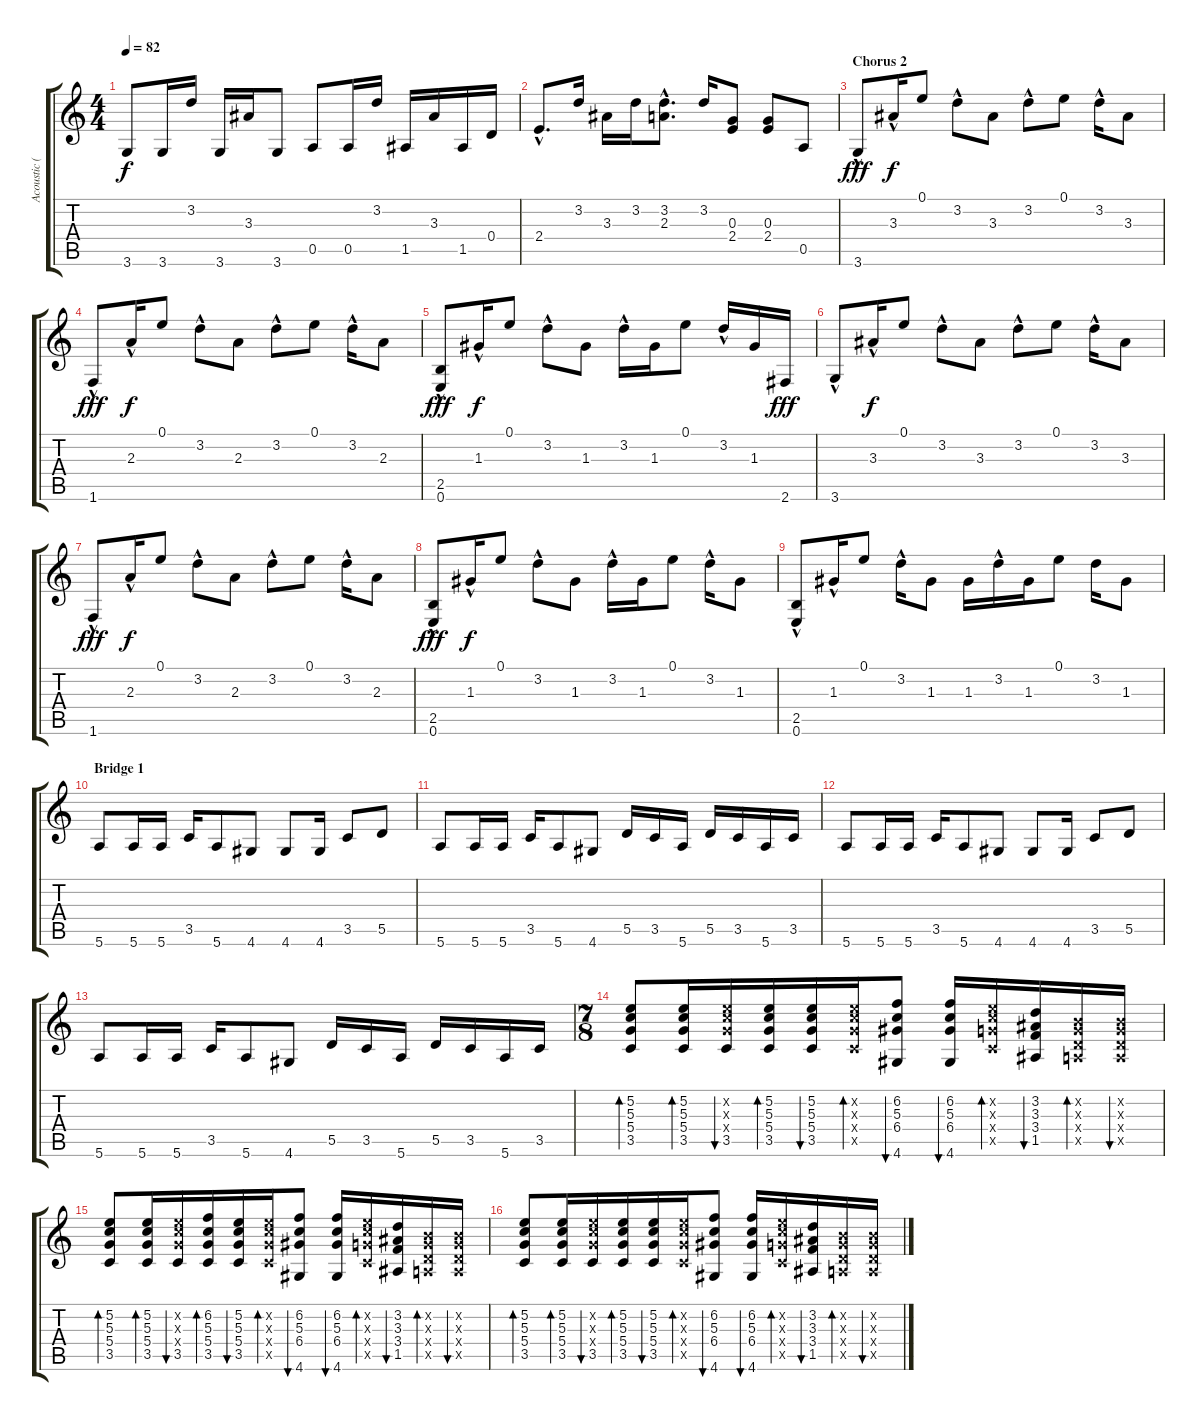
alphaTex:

\track ("Acoustic (thom)" "Acoustic (") {instrument acousticguitarsteel}
\staff {score tabs}
\tuning (E4 B3 G3 D3 A2 E2) {hide}
\ts (4 4)
\tempo 82
\clef g2
\ks c
3.6.8{dy f} 3.6.16 3.2.16 3.6.16 3.3.16 3.6.8 0.5.8 0.5.16 3.2.16 1.5.16 3.3.16 1.5.16 0.4.16 |
2.4{hac}.8{d} 3.2.16 3.3.16 3.2.16 (3.2{hac} 2.3{hac}).8{d} 3.2.16 (0.3 2.4).8 (0.3 2.4).8 0.5.8 |
\section ("" "Chorus 2")
3.6{hac}.8{dy fff} 3.3{hac}.16{dy f} 0.1.8 3.2{hac}.8 3.3.8 3.2{hac}.8 0.1.8 3.2{hac}.16 3.3.8 |
1.6{hac}.8{dy fff} 2.3{hac}.16{dy f} 0.1.8 3.2{hac}.8 2.3.8 3.2{hac}.8 0.1.8 3.2{hac}.16 2.3.8 |
(2.5{hac} 0.6{hac}).8{dy fff} 1.3{hac}.16{dy f} 0.1.8 3.2{hac}.8 1.3.8 3.2{hac}.16 1.3.16 0.1.8 3.2{hac}.16 1.3.16 2.6.16{dy fff} |
3.6{hac}.8 3.3{hac}.16{dy f} 0.1.8 3.2{hac}.8 3.3.8 3.2{hac}.8 0.1.8 3.2{hac}.16 3.3.8 |
1.6{hac}.8{dy fff} 2.3{hac}.16{dy f} 0.1.8 3.2{hac}.8 2.3.8 3.2{hac}.8 0.1.8 3.2{hac}.16 2.3.8 |
(2.5{hac} 0.6{hac}).8{dy fff} 1.3{hac}.16{dy f} 0.1.8 3.2{hac}.8 1.3.8 3.2{hac}.16 1.3.16 0.1.8 3.2{hac}.16 1.3.8 |
(2.5{hac} 0.6{hac}).8 1.3{hac}.16 0.1.8 3.2{hac}.16 1.3.8 1.3.16 3.2{hac}.16 1.3.16 0.1.8 3.2.16 1.3.8 |
\section ("" "Bridge 1")
5.6.8 5.6.16 5.6.16 3.5.16 5.6.8 4.6.8 4.6.8 4.6.16 3.5.8 5.5.8 |
5.6.8 5.6.16 5.6.16 3.5.16 5.6.8 4.6.8 5.5.16 3.5.16 5.6.16 5.5.16 3.5.16 5.6.16 3.5.16 |
5.6.8 5.6.16 5.6.16 3.5.16 5.6.8 4.6.8 4.6.8 4.6.16 3.5.8 5.5.8 |
5.6.8 5.6.16 5.6.16 3.5.16 5.6.8 4.6.8 5.5.16 3.5.16 5.6.16 5.5.16 3.5.16 5.6.16 3.5.16 |
\ts (7 8)
(5.2 5.3 5.4 3.5).8{bd 30} (5.2 5.3 5.4 3.5).16{bd 30} (5.2{x} 5.3{x} 5.4{x} 3.5).16{bu 30} (5.2 5.3 5.4 3.5).16{bd 30} (5.2 5.3 5.4 3.5).16{bu 30} (5.2{x} 5.3{x} 5.4{x} 3.5{x}).16{bd 30} (6.2 5.3 6.4 4.6).8{bu 30} (6.2 5.3 6.4 4.6).16{bu 30} (5.2{x} 5.3{x} 5.4{x} 3.5{x}).16{bd 30} (3.2 3.3 3.4 1.5).16{bu 30} (0.2{x} 0.3{x} 0.4{x} 0.5{x}).16{bd 30} (0.2{x} 0.3{x} 0.4{x} 0.5{x}).16{bu 30} |
(5.2 5.3 5.4 3.5).8{bd 30} (5.2 5.3 5.4 3.5).16{bd 30} (5.2{x} 5.3{x} 5.4{x} 3.5).16{bu 30} (6.2 5.3 5.4 3.5).16{bd 30} (5.2 5.3 5.4 3.5).16{bu 30} (5.2{x} 5.3{x} 5.4{x} 3.5{x}).16{bd 30} (6.2 5.3 6.4 4.6).8{bu 30} (6.2 5.3 6.4 4.6).16{bu 30} (5.2{x} 5.3{x} 5.4{x} 3.5{x}).16{bd 30} (3.2 3.3 3.4 1.5).16{bu 30} (0.2{x} 0.3{x} 0.4{x} 0.5{x}).16{bd 30} (0.2{x} 0.3{x} 0.4{x} 0.5{x}).16{bu 30} |
(5.2 5.3 5.4 3.5).8{bd 30} (5.2 5.3 5.4 3.5).16{bd 30} (5.2{x} 5.3{x} 5.4{x} 3.5).16{bu 30} (5.2 5.3 5.4 3.5).16{bd 30} (5.2 5.3 5.4 3.5).16{bu 30} (5.2{x} 5.3{x} 5.4{x} 3.5{x}).16{bd 30} (6.2 5.3 6.4 4.6).8{bu 30} (6.2 5.3 6.4 4.6).16{bu 30} (5.2{x} 5.3{x} 5.4{x} 3.5{x}).16{bd 30} (3.2 3.3 3.4 1.5).16{bu 30} (0.2{x} 0.3{x} 0.4{x} 0.5{x}).16{bd 30} (0.2{x} 0.3{x} 0.4{x} 0.5{x}).16{bu 30}
